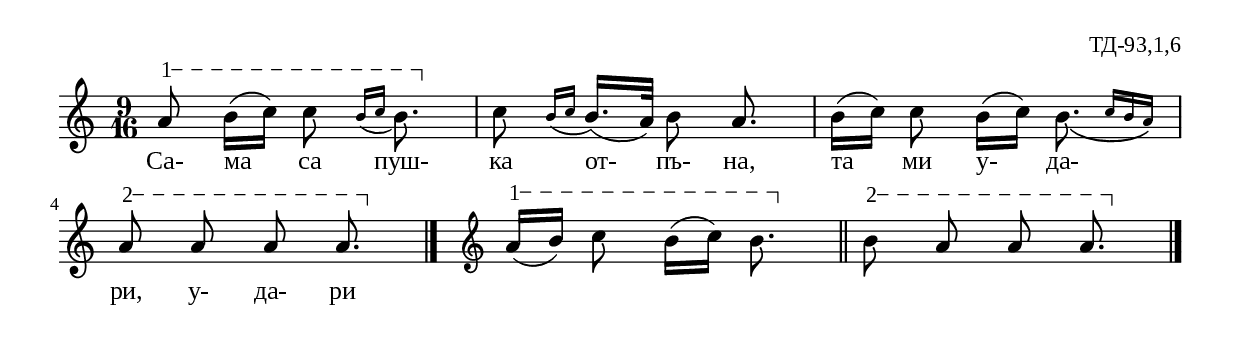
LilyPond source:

%{
TD_093_1_06
%}

\include "td-preamble.ly"

\score {
\relative c'' {
 \time 9/16
 \phrasingSlurDown
\varA
a8\startTextSpan b16([ c)] c8 \acciaccatura { b16[ c] } b8.\stopTextSpan | 
c8 \acciaccatura { b16[ c] } b16.([ a32)] b8 a8. |
b16([ c)] c8 b16([ c)] 
\afterGrace b8.\( { c16[ b a\)] } | 
\break
\varB
a8\startTextSpan a\noBeam a a8.\stopTextSpan  
 \bar "|." 
\set Score.measureLength = #(ly:make-moment 1 16)  
 s16 \bar ""  
 \set Score.measureLength = #(ly:make-moment 9 16)  
 \clef treble 
\varA
a16\startTextSpan([ b)] c8 b16([ c)] b8.\stopTextSpan \bar "||" 
\varB
b8\startTextSpan a\noBeam a a8.\stopTextSpan  
 \bar "|." 
}
\addlyrics { Са- ма са пуш- ка от- пъ- на, та ми у- да- ри, у- да- ри }
%
\layout {
  indent = #0
  line-width = 190\mm
  ragged-right=##f
}
%
\midi { 
	\context {
		\Score
		tempoWholesPerMinute = #(ly:make-moment 168 8)
		}
	}
}
%
\header{
  opus = "ТД-93,1,6"
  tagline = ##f
}


